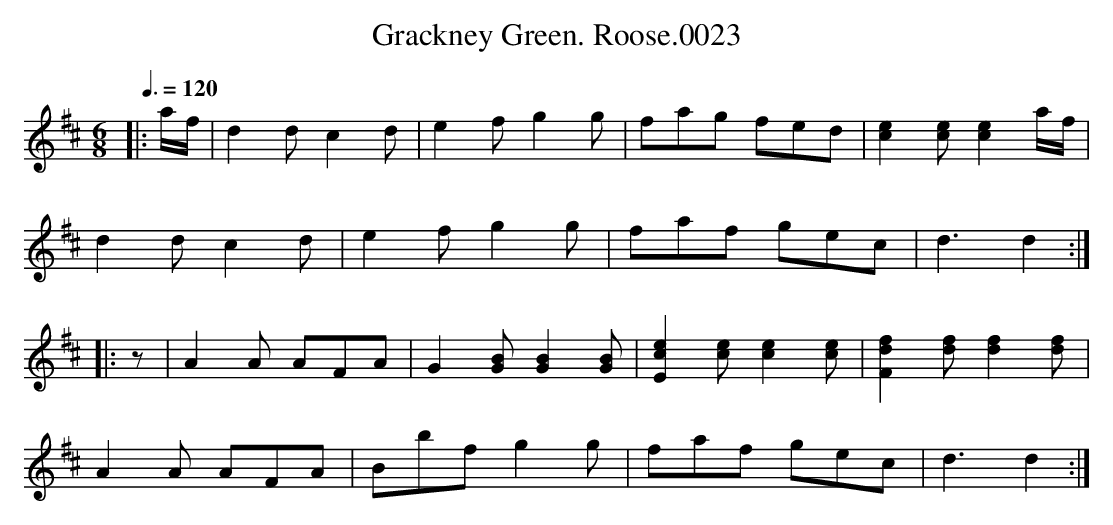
X:1
T:Grackney Green. Roose.0023
M:6/8
Q:3/8=120
L:1/8
K:D
|: a/f/ | d2d c2d | e2f g2g | fag fed | [ce]2[ce] [ce]2a/f/ |
d2d c2d | e2f g2g | faf gec | d3 d2 :|
|: z | A2A AFA | G2[GB] [GB]2[GB] | [Ece]2[ce] [ce]2[ce] | [Fdf]2[df] [df]2[df] |
A2A AFA | Bbf g2g | faf gec | d3 d2 :|
